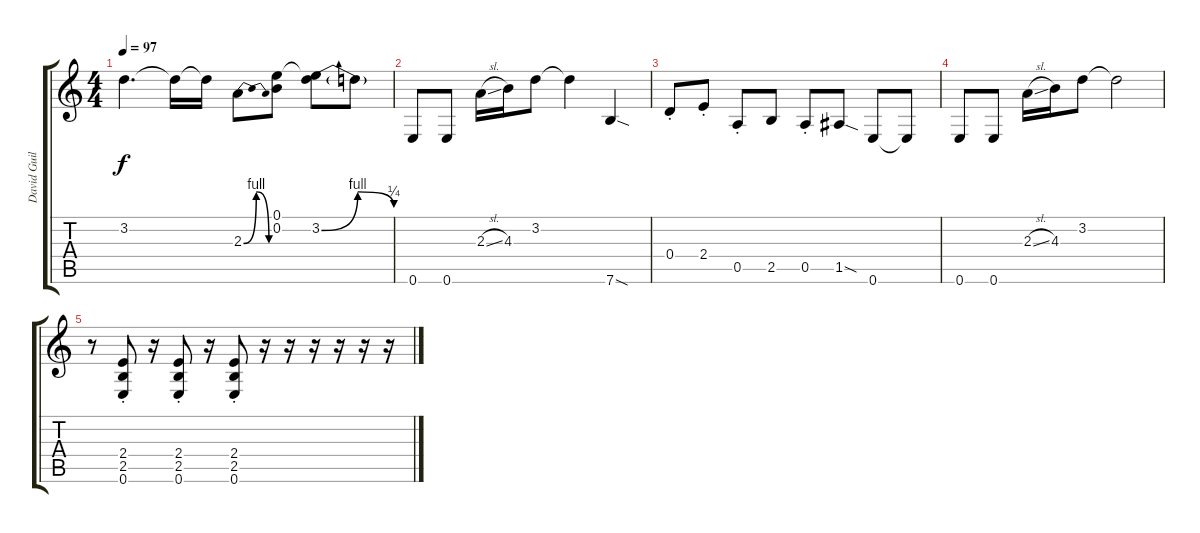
\track ("David Guilmour" "David Guil") {instrument overdrivenguitar}
\staff {score tabs}
\tuning (E4 B3 G3 D3 A2 E2) {hide}
\ts (4 4)
\tempo 97
\clef g2
\ks c
3.2{t}.4{d dy f} 3.2{t}.16 3.2{t}.16 2.3{be (bendrelease 0 0 15 4 45 4 60 0)}.8 (0.1 0.2).8 (0.1{t} 3.2{be (bendrelease 0 0 15 4 50 4 60 1)}).8 3.2{t}.8 |
0.6.8 0.6.8 2.3{sl}.16 4.3.16 3.2.8 3.2{t}.4 7.6{sod}.4 |
0.4{st}.8 2.4{st}.8 0.5{st}.8 2.5.8 0.5{st}.8 1.5{sod}.8 0.6.8 0.6{t}.8 |
0.6.8 0.6.8 2.3{sl}.16 4.3.16 3.2.8 3.2{t}.2 |
r.8 (2.4{st} 2.5{st} 0.6{st}).8 r.16 (2.4{st} 2.5{st} 0.6{st}).8 r.16 (2.4{st} 2.5{st} 0.6{st}).8 r.16 r.16 r.16 r.16 r.16 r.16
